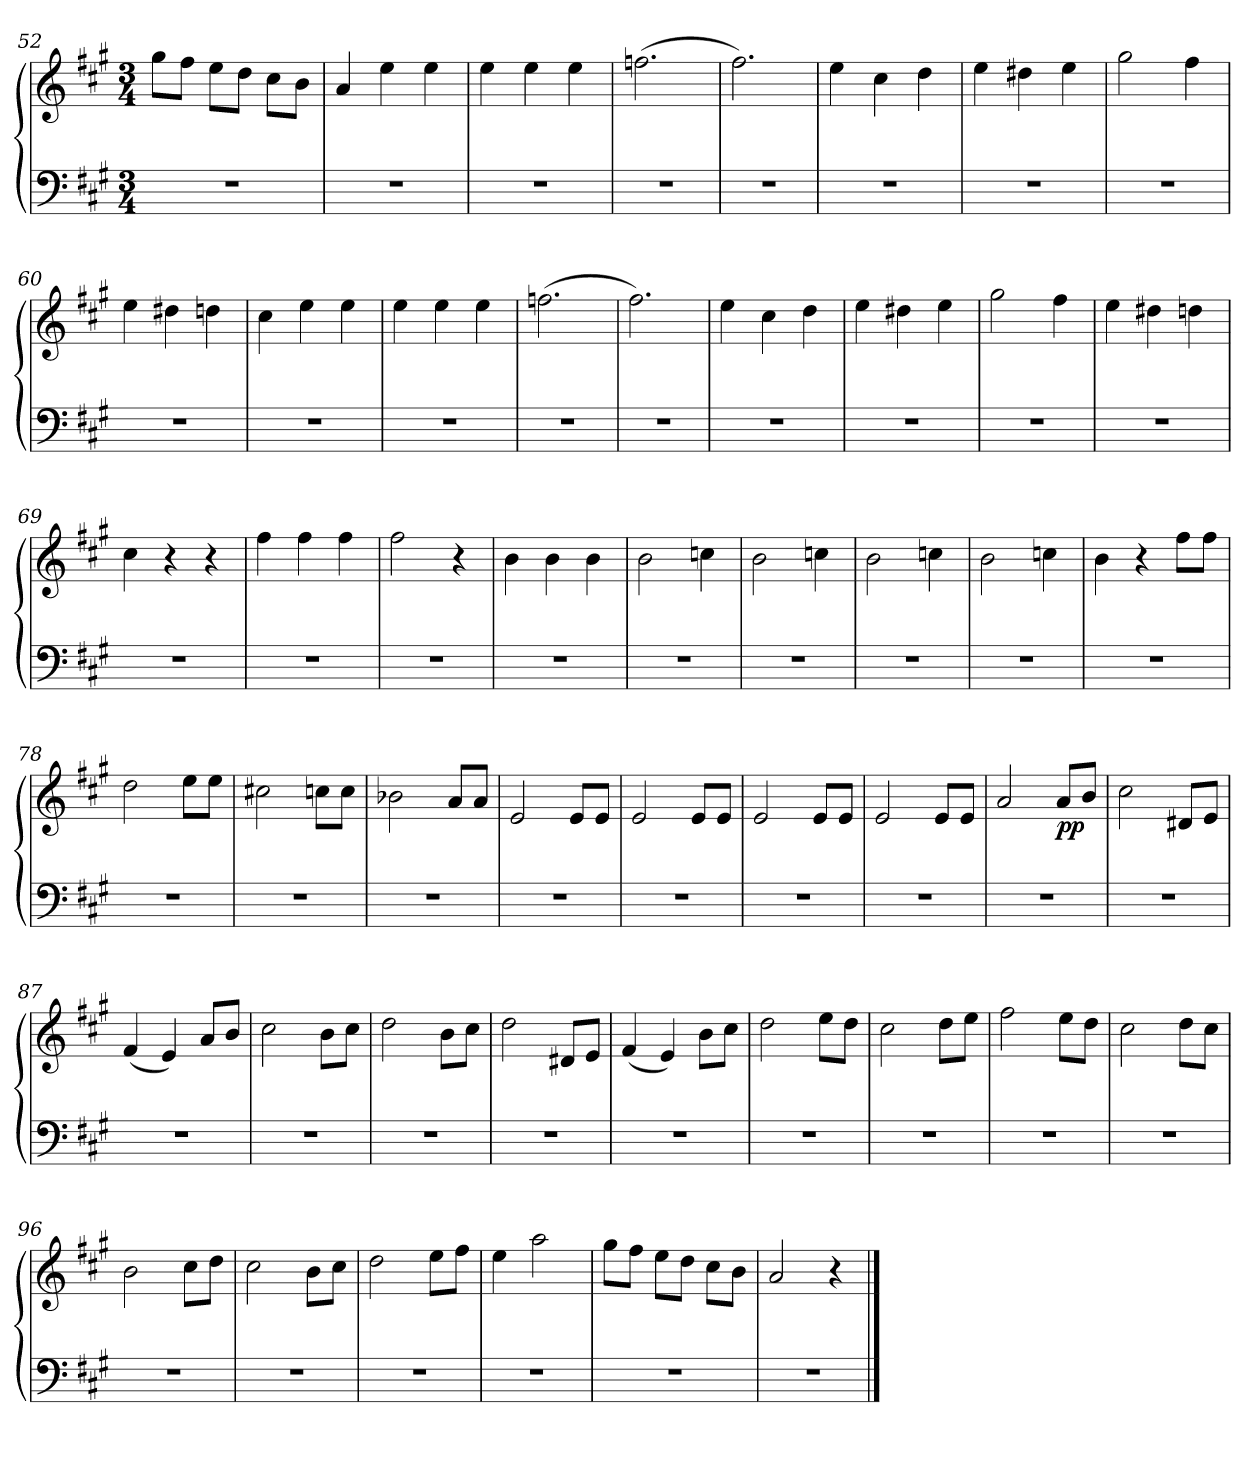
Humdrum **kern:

**kern	**kern	**dynam
*part1	*part1	*part1
*staff2	*staff1	*staff1/2
*clefF4	*clefG2	*
*k[f#c#g#]	*k[f#c#g#]	*
*M3/4	*M3/4	*
=52	=52	=52
2.r	8gg#\L	.
.	8ff#\J	.
.	8ee\L	.
.	8dd\J	.
.	8cc#\L	.
.	8b\J	.
=53	=53	=53
2.r	4a/	.
.	4ee\	.
.	4ee\	.
=54	=54	=54
2.r	4ee\	.
.	4ee\	.
.	4ee\	.
!!LO:LB:g=z
=55	=55	=55
2.r	(>2.ffn\	.
=56	=56	=56
2.r	2.ff#\)	.
=57	=57	=57
2.r	4ee\	.
.	4cc#\	.
.	4dd\	.
=58	=58	=58
2.r	4ee\	.
.	4dd#X\	.
.	4ee\	.
=59	=59	=59
2.r	2gg#\	.
.	4ff#\	.
=60	=60	=60
2.r	4ee\	.
.	4dd#X\	.
.	4ddn\	.
=61	=61	=61
2.r	4cc#\	.
.	4ee\	.
.	4ee\	.
=62	=62	=62
2.r	4ee\	.
.	4ee\	.
.	4ee\	.
=63	=63	=63
2.r	(>2.ffn\	.
=64	=64	=64
2.r	2.ff#\)	.
!!LO:PB:g=z
=65	=65	=65
2.r	4ee\	.
.	4cc#\	.
.	4dd\	.
=66	=66	=66
2.r	4ee\	.
.	4dd#X\	.
.	4ee\	.
=67	=67	=67
2.r	2gg#\	.
.	4ff#\	.
=68	=68	=68
2.r	4ee\	.
.	4dd#X\	.
.	4ddn\	.
=69	=69	=69
2.r	4cc#\	.
.	4r	.
.	4r	.
=70	=70	=70
2.r	4ff#\	.
.	4ff#\	.
.	4ff#\	.
=71	=71	=71
2.r	2ff#\	.
.	4r	.
=72	=72	=72
2.r	4b\	.
.	4b\	.
.	4b\	.
=73	=73	=73
2.r	2b\	.
.	4ccn\	.
=74	=74	=74
2.r	2b\	.
.	4ccn\	.
!!LO:LB:g=z
=75	=75	=75
2.r	2b\	.
.	4ccn\	.
=76	=76	=76
2.r	2b\	.
.	4ccn\	.
=77	=77	=77
2.r	4b\	.
.	4r	.
.	8ff#\L	.
.	8ff#\J	.
=78	=78	=78
2.r	2dd\	.
.	8ee\L	.
.	8ee\J	.
=79	=79	=79
2.r	2cc#X\	.
.	8ccn\L	.
.	8cc\J	.
=80	=80	=80
2.r	2b-X\	.
.	8a/L	.
.	8a/J	.
=81	=81	=81
2.r	2e/	.
.	8e/L	.
.	8e/J	.
=82	=82	=82
2.r	2e/	.
.	8e/L	.
.	8e/J	.
!!LO:LB:g=z
=83	=83	=83
2.r	2e/	.
.	8e/L	.
.	8e/J	.
=84	=84	=84
2.r	2e/	.
.	8e/L	.
.	8e/J	.
=85	=85	=85
2.r	2a/	.
!	!	!LO:DY:b
.	8a/L	pp
.	8b/J	.
=86	=86	=86
2.r	2cc#\	.
.	8d#X/L	.
.	8e/J	.
=87	=87	=87
2.r	(<4f#/	.
.	4e/)	.
.	8a/L	.
.	8b/J	.
=88	=88	=88
2.r	2cc#\	.
.	8b\L	.
.	8cc#\J	.
=89	=89	=89
2.r	2dd\	.
.	8b\L	.
.	8cc#\J	.
=90	=90	=90
2.r	2dd\	.
.	8d#X/L	.
.	8e/J	.
!!LO:LB:g=z
=91	=91	=91
2.r	(<4f#/	.
.	4e/)	.
.	8b\L	.
.	8cc#\J	.
=92	=92	=92
2.r	2dd\	.
.	8ee\L	.
.	8dd\J	.
=93	=93	=93
2.r	2cc#\	.
.	8dd\L	.
.	8ee\J	.
=94	=94	=94
2.r	2ff#\	.
.	8ee\L	.
.	8dd\J	.
=95	=95	=95
2.r	2cc#\	.
.	8dd\L	.
.	8cc#\J	.
=96	=96	=96
2.r	2b\	.
.	8cc#\L	.
.	8dd\J	.
=97	=97	=97
2.r	2cc#\	.
.	8b\L	.
.	8cc#\J	.
=98	=98	=98
2.r	2dd\	.
.	8ee\L	.
.	8ff#\J	.
!!LO:LB:g=z
=99	=99	=99
2.r	4ee\	.
.	2aa\	.
=100	=100	=100
2.r	8gg#\L	.
.	8ff#\J	.
.	8ee\L	.
.	8dd\J	.
.	8cc#\L	.
.	8b\J	.
=101	=101	=101
2.r	2a/	.
.	4r	.
==	==	==
*-	*-	*-
